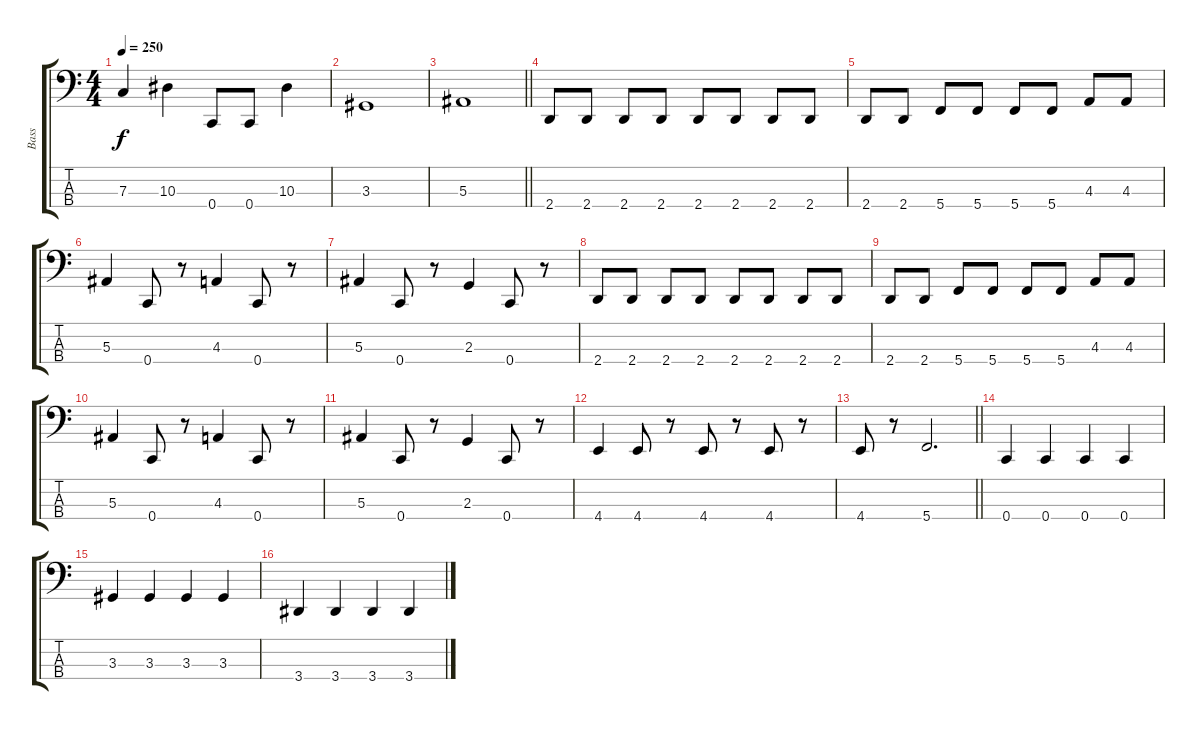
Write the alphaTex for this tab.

\track ("Bass" "Bass") {instrument electricbassfinger}
\staff {score tabs}
\tuning (Eb2 Bb1 F1 C1) {hide}
\ts (4 4)
\tempo 250
\clef f4
\ks c
7.3.4{dy f} 10.3.4 0.4.8 0.4.8 10.3.4 |
3.3.1 |
\barLineRight lightlight
5.3.1 |
2.4.8 2.4.8 2.4.8 2.4.8 2.4.8 2.4.8 2.4.8 2.4.8 |
2.4.8 2.4.8 5.4.8 5.4.8 5.4.8 5.4.8 4.3.8 4.3.8 |
5.3.4 0.4.8 r.8 4.3.4 0.4.8 r.8 |
5.3.4 0.4.8 r.8 2.3.4 0.4.8 r.8 |
2.4.8 2.4.8 2.4.8 2.4.8 2.4.8 2.4.8 2.4.8 2.4.8 |
2.4.8 2.4.8 5.4.8 5.4.8 5.4.8 5.4.8 4.3.8 4.3.8 |
5.3.4 0.4.8 r.8 4.3.4 0.4.8 r.8 |
5.3.4 0.4.8 r.8 2.3.4 0.4.8 r.8 |
4.4.4 4.4.8 r.8 4.4.8 r.8 4.4.8 r.8 |
\barLineRight lightlight
4.4.8 r.8 5.4.2{d} |
0.4.4 0.4.4 0.4.4 0.4.4 |
3.3.4 3.3.4 3.3.4 3.3.4 |
3.4.4 3.4.4 3.4.4 3.4.4
